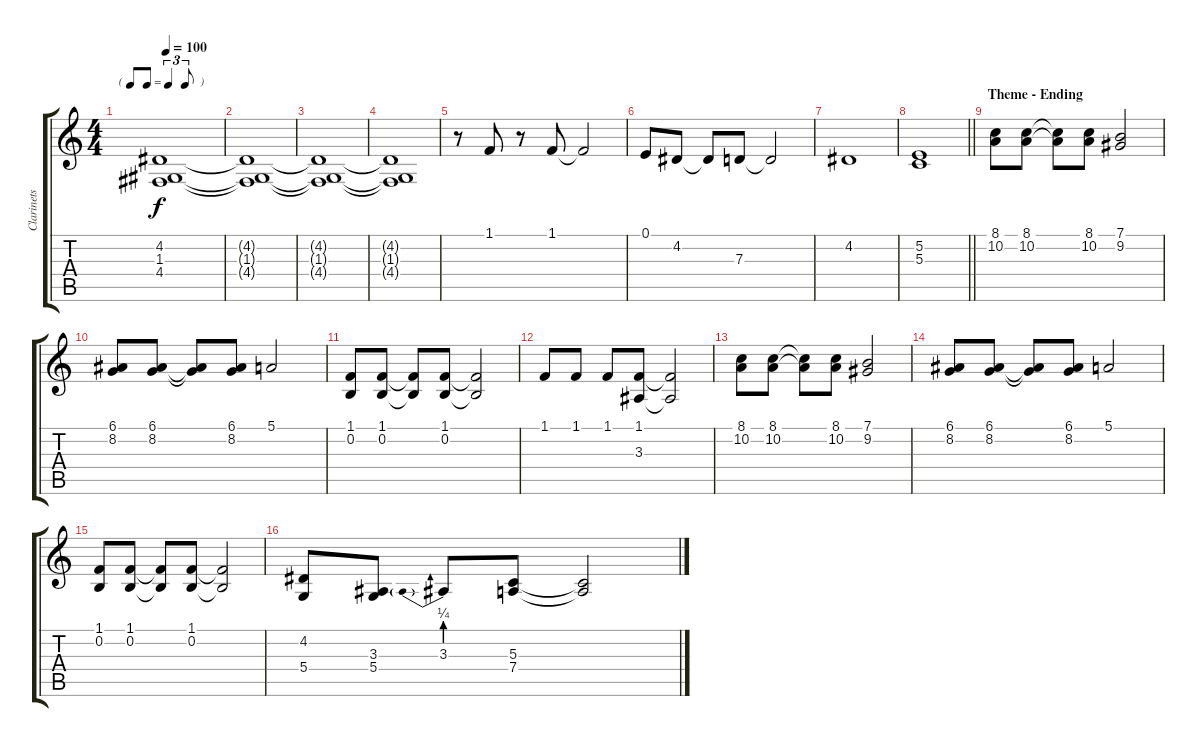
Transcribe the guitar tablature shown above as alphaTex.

\track ("Clarinets" "Clarinets") {instrument clarinet}
\staff {score tabs}
\tuning (E4 B3 G3 D3 A2 E2) {hide}
\ts (4 4)
\tf triplet8th
\tempo 100
\clef g2
\ks c
(4.2 1.3 4.4).1{dy f} |
(4.2{t} 1.3{t} 4.4{t}).1 |
(4.2{t} 1.3{t} 4.4{t}).1 |
(4.2{t} 1.3{t} 4.4{t}).1 |
r.8{volume 11} 1.1.8 r.8 1.1.8 1.1{t}.2 |
0.1.8 4.2.8 4.2{t}.8 7.3.8 7.3{t}.2 |
4.2.1 |
\barLineRight lightlight
(5.2 5.3).1 |
\section ("" "Theme - Ending")
(8.1 10.2).8 (8.1 10.2).8 (8.1{t} 10.2{t}).8 (8.1 10.2).8 (7.1 9.2).2 |
(6.1 8.2).8 (6.1 8.2).8 (6.1{t} 8.2{t}).8 (6.1 8.2).8 5.1.2 |
(1.1 0.2).8 (1.1 0.2).8 (1.1{t} 0.2{t}).8 (1.1 0.2).8 (1.1{t} 0.2{t}).2 |
1.1.8 1.1.8 1.1.8 (1.1 3.3).8 (1.1{t} 3.3{t}).2 |
(8.1 10.2).8 (8.1 10.2).8 (8.1{t} 10.2{t}).8 (8.1 10.2).8 (7.1 9.2).2 |
(6.1 8.2).8 (6.1 8.2).8 (6.1{t} 8.2{t}).8 (6.1 8.2).8 5.1.2 |
(1.1 0.2).8 (1.1 0.2).8 (1.1{t} 0.2{t}).8 (1.1 0.2).8 (1.1{t} 0.2{t}).2 |
(4.2 5.4).8 (3.3 5.4).8 3.3{be (prebend 0 1 60 1)}.8 (5.3 7.4).8 (5.3{t} 7.4{t}).2
